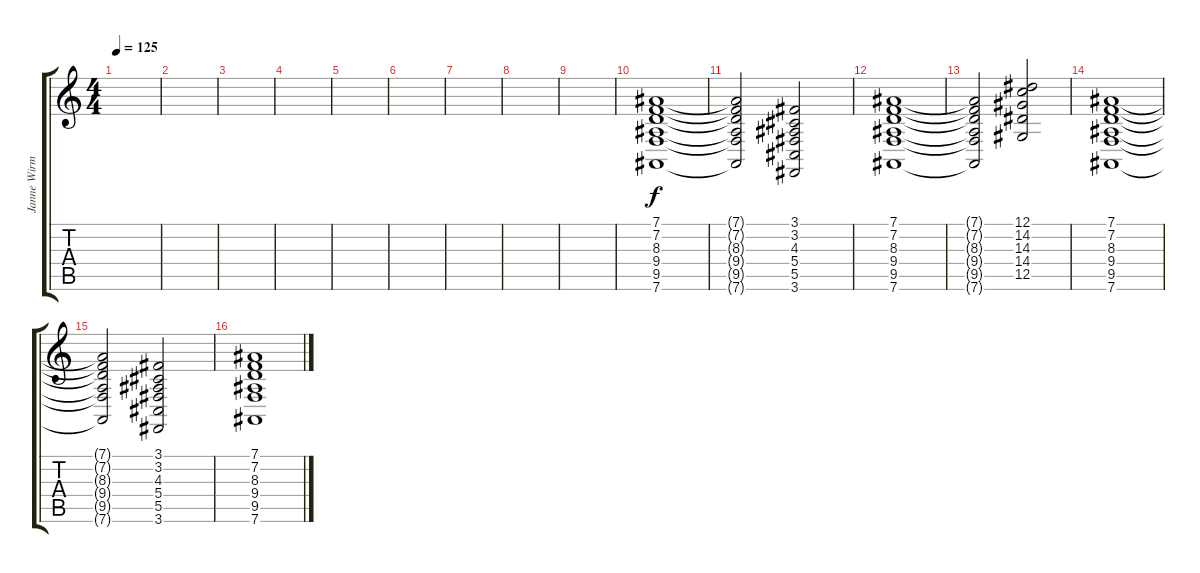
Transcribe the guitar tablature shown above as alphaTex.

\track ("Janne Wirman (Children of Bodom)" "Janne Wirm") {instrument stringensemble1}
\staff {score tabs}
\tuning (Eb4 Bb3 Gb3 Db3 Ab2 Eb2) {hide}
\ts (4 4)
\tempo 125
\clef g2
\ks c
|
|
|
|
|
|
|
|
|
(7.1 7.2 8.3 9.4 9.5 7.6).1 |
(7.1{t} 7.2{t} 8.3{t} 9.4{t} 9.5{t} 7.6{t}).2 (3.1 3.2 4.3 5.4 5.5 3.6).2 |
(7.1 7.2 8.3 9.4 9.5 7.6).1 |
(7.1{t} 7.2{t} 8.3{t} 9.4{t} 9.5{t} 7.6{t}).2 (12.1 14.2 14.3 14.4 12.5).2 |
(7.1 7.2 8.3 9.4 9.5 7.6).1 |
(7.1{t} 7.2{t} 8.3{t} 9.4{t} 9.5{t} 7.6{t}).2 (3.1 3.2 4.3 5.4 5.5 3.6).2 |
(7.1 7.2 8.3 9.4 9.5 7.6).1
